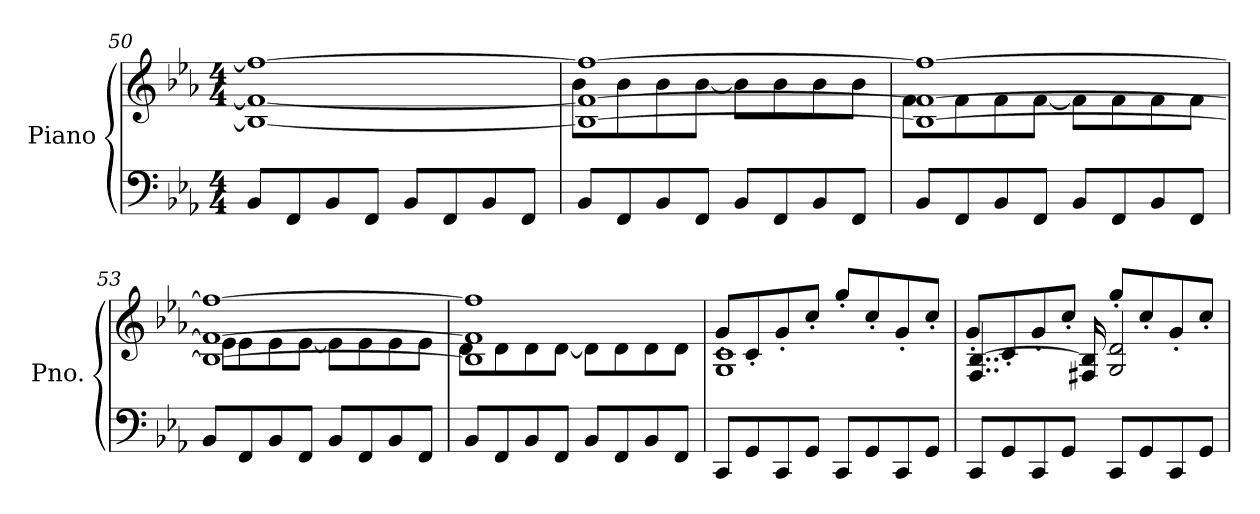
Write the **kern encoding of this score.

**kern	**kern
*part1	*part1
*staff2	*staff1
*I"Piano	*
*I'Pno.	*
!!LO:LB:g=z
*clefF4	*clefG2
*k[b-e-a-]	*k[b-e-a-]
*M4/4	*M4/4
=50	=50
8BB-/L	1B-_ 1f_ 1ff_
8FF/	.
8BB-/	.
8FF/J	.
8BB-/L	.
8FF/	.
8BB-/	.
8FF/J	.
=51	=51
*	*^
8BB-/L	1B-_ 1f_ 1ff_	8b-\L
8FF/	.	8b-\
8BB-/	.	8b-\
8FF/J	.	[8b-\J
8BB-/L	.	8b-\L]
8FF/	.	8b-\
8BB-/	.	8b-\
8FF/J	.	8b-\J
=52	=52	=52
8BB-/L	1B-_ 1f_ 1ff_	8f\L
8FF/	.	8f\
8BB-/	.	8f\
8FF/J	.	[8f\J
8BB-/L	.	8f\L]
8FF/	.	8f\
8BB-/	.	8f\
8FF/J	.	8f\J
=53	=53	=53
8BB-/L	1B-_ 1f_ 1ff_	8e-\L
8FF/	.	8e-\
8BB-/	.	8e-\
8FF/J	.	[8e-\J
8BB-/L	.	8e-\L]
8FF/	.	8e-\
8BB-/	.	8e-\
8FF/J	.	8e-\J
!!LO:LB:g=z	!!
=54	=54	=54
8BB-/L	1B-] 1f] 1ff]	8d\L
8FF/	.	8d\
8BB-/	.	8d\
8FF/J	.	[8d\J
8BB-/L	.	8d\L]
8FF/	.	8d\
8BB-/	.	8d\
8FF/J	.	8d\J
=55	=55	=55
8CC/L	1G 1c	8g'/L
8GG/	.	8c'/
8CC/	.	8g'/
8GG/J	.	8cc'/J
8CC/L	.	8gg'/L
8GG/	.	8cc'/
8CC/	.	8g'/
8GG/J	.	8cc'/J
=56	=56	=56
8CC/L	4..F/ [4..B-/	8g'/L
8GG/	.	8c'/
8CC/	.	8g'/
8GG/J	.	8cc'/J
.	16F#X/ 16B-/]	.
8CC/L	2G/ 2d/	8gg'/L
8GG/	.	8cc'/
8CC/	.	8g'/
8GG/J	.	8cc'/J
*	*v	*v
=	=
*-	*-
